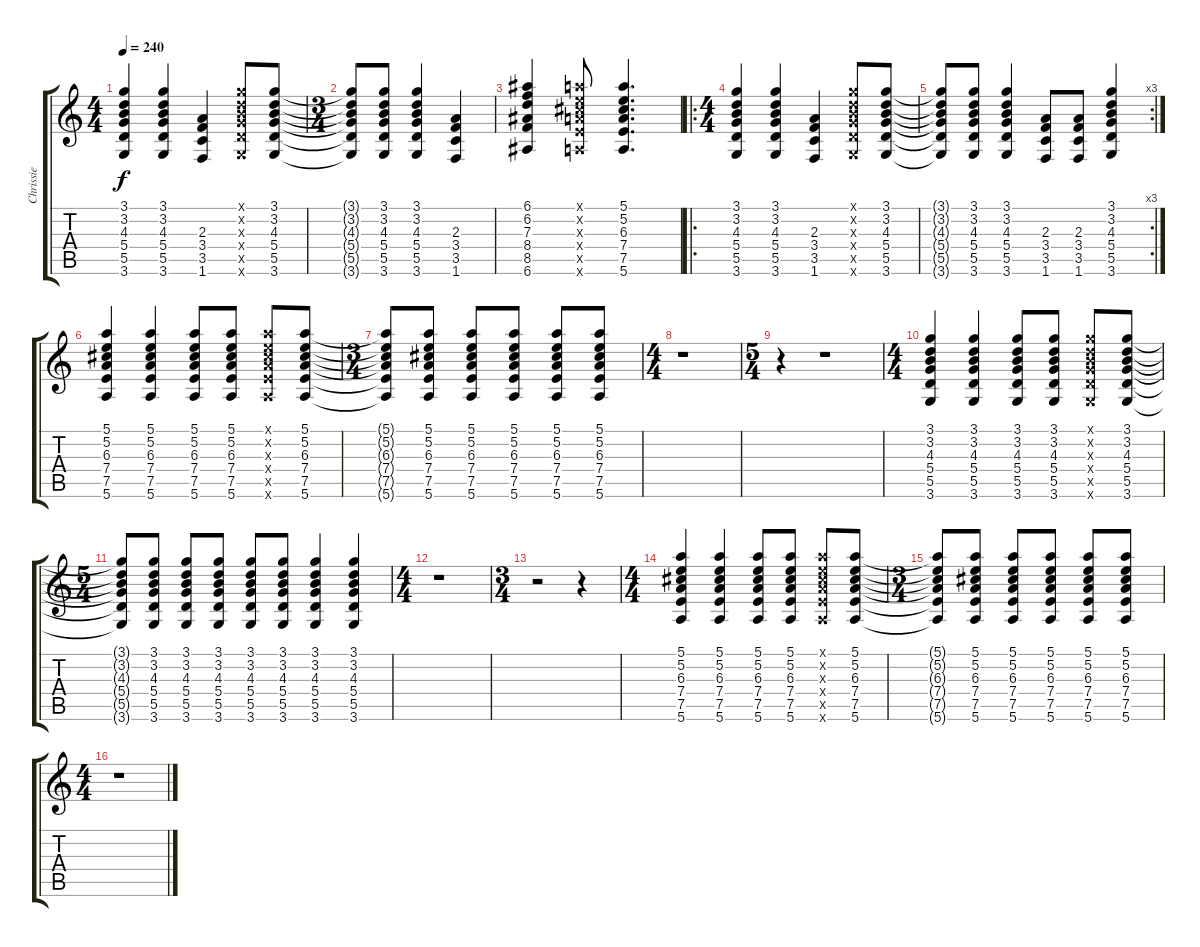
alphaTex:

\track ("Chrissie" "Chrissie") {instrument electricguitarclean}
\staff {score tabs}
\tuning (E4 B3 G3 D3 A2 E2) {hide}
\ts (4 4)
\tempo 240
\clef g2
\ks c
(3.1 3.2 4.3 5.4 5.5 3.6).4{dy f} (3.1 3.2 4.3 5.4 5.5 3.6).4 (2.3 3.4 3.5 1.6).4 (3.1{x} 3.2{x} 4.3{x} 5.4{x} 5.5{x} 3.6{x}).8 (3.1 3.2 4.3 5.4 5.5 3.6).8 |
\ts (3 4)
(3.1{t} 3.2{t} 4.3{t} 5.4{t} 5.5{t} 3.6{t}).8 (3.1 3.2 4.3 5.4 5.5 3.6).8 (3.1 3.2 4.3 5.4 5.5 3.6).4 (2.3 3.4 3.5 1.6).4 |
(6.1 6.2 7.3 8.4 8.5 6.6).4 (5.1{x} 5.2{x} 6.3{x} 7.4{x} 7.5{x} 5.6{x}).8 (5.1 5.2 6.3 7.4 7.5 5.6).4{d} |
\ro
\ts (4 4)
(3.1 3.2 4.3 5.4 5.5 3.6).4 (3.1 3.2 4.3 5.4 5.5 3.6).4 (2.3 3.4 3.5 1.6).4 (3.1{x} 3.2{x} 4.3{x} 5.4{x} 5.5{x} 3.6{x}).8 (3.1 3.2 4.3 5.4 5.5 3.6).8 |
\rc 3
(3.1{t} 3.2{t} 4.3{t} 5.4{t} 5.5{t} 3.6{t}).8 (3.1 3.2 4.3 5.4 5.5 3.6).8 (3.1 3.2 4.3 5.4 5.5 3.6).4 (2.3 3.4 3.5 1.6).8 (2.3 3.4 3.5 1.6).8 (3.1 3.2 4.3 5.4 5.5 3.6).4 |
(5.1 5.2 6.3 7.4 7.5 5.6).4 (5.1 5.2 6.3 7.4 7.5 5.6).4 (5.1 5.2 6.3 7.4 7.5 5.6).8 (5.1 5.2 6.3 7.4 7.5 5.6).8 (5.1{x} 5.2{x} 6.3{x} 7.4{x} 7.5{x} 5.6{x}).8 (5.1 5.2 6.3 7.4 7.5 5.6).8 |
\ts (3 4)
(5.1{t} 5.2{t} 6.3{t} 7.4{t} 7.5{t} 5.6{t}).8 (5.1 5.2 6.3 7.4 7.5 5.6).8 (5.1 5.2 6.3 7.4 7.5 5.6).8 (5.1 5.2 6.3 7.4 7.5 5.6).8 (5.1 5.2 6.3 7.4 7.5 5.6).8 (5.1 5.2 6.3 7.4 7.5 5.6).8 |
\ts (4 4)
r.1 |
\ts (5 4)
r.4 r.1 |
\ts (4 4)
(3.1 3.2 4.3 5.4 5.5 3.6).4 (3.1 3.2 4.3 5.4 5.5 3.6).4 (3.1 3.2 4.3 5.4 5.5 3.6).8 (3.1 3.2 4.3 5.4 5.5 3.6).8 (3.1{x} 3.2{x} 4.3{x} 5.4{x} 5.5{x} 3.6{x}).8 (3.1 3.2 4.3 5.4 5.5 3.6).8 |
\ts (5 4)
(3.1{t} 3.2{t} 4.3{t} 5.4{t} 5.5{t} 3.6{t}).8 (3.1 3.2 4.3 5.4 5.5 3.6).8 (3.1 3.2 4.3 5.4 5.5 3.6).8 (3.1 3.2 4.3 5.4 5.5 3.6).8 (3.1 3.2 4.3 5.4 5.5 3.6).8 (3.1 3.2 4.3 5.4 5.5 3.6).8 (3.1 3.2 4.3 5.4 5.5 3.6).4 (3.1 3.2 4.3 5.4 5.5 3.6).4 |
\ts (4 4)
r.1 |
\ts (3 4)
r.2 r.4 |
\ts (4 4)
(5.1 5.2 6.3 7.4 7.5 5.6).4 (5.1 5.2 6.3 7.4 7.5 5.6).4 (5.1 5.2 6.3 7.4 7.5 5.6).8 (5.1 5.2 6.3 7.4 7.5 5.6).8 (5.1{x} 5.2{x} 6.3{x} 7.4{x} 7.5{x} 5.6{x}).8 (5.1 5.2 6.3 7.4 7.5 5.6).8 |
\ts (3 4)
(5.1{t} 5.2{t} 6.3{t} 7.4{t} 7.5{t} 5.6{t}).8 (5.1 5.2 6.3 7.4 7.5 5.6).8 (5.1 5.2 6.3 7.4 7.5 5.6).8 (5.1 5.2 6.3 7.4 7.5 5.6).8 (5.1 5.2 6.3 7.4 7.5 5.6).8 (5.1 5.2 6.3 7.4 7.5 5.6).8 |
\ts (4 4)
r.1
